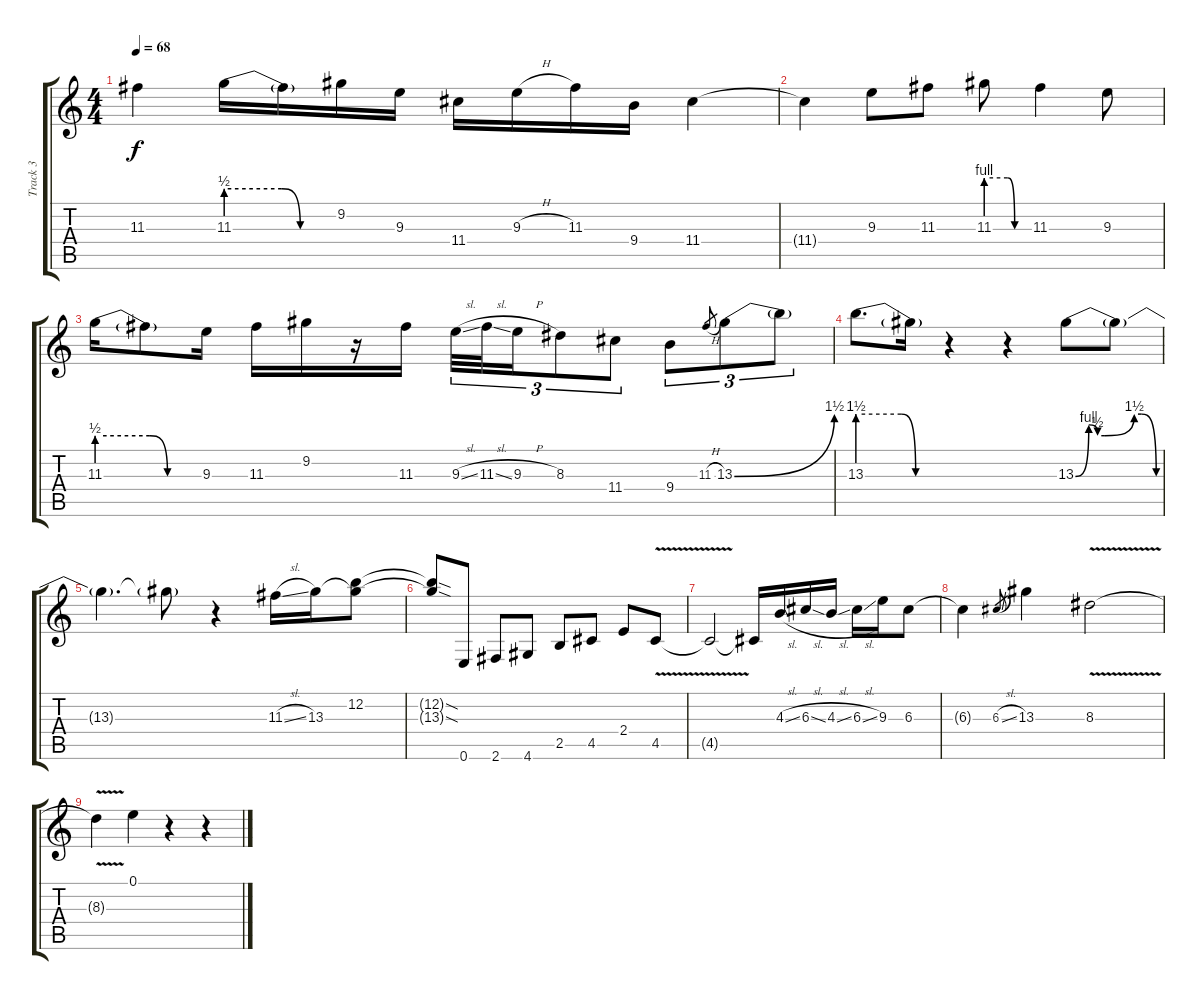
\track ("Track 3" "Track 3") {instrument distortionguitar}
\staff {score tabs}
\tuning (E4 B3 G3 D3 A2 E2) {hide}
\ts (4 4)
\tempo 68
\clef g2
\ks c
11.3{t}.4{dy f} 11.3{be (custom 0 2 30 2 40 0 60 0)}.16 11.3{t}.16 9.2.16 9.3.16 11.4.16 9.3{h}.16 11.3.16 9.4.16 11.4.4 |
11.4{t}.4 9.3.8 11.3.8 11.3{be (custom 0 4 30 4 40 0 60 0)}.8 11.3.4 9.3.8 |
11.3{be (custom 0 2 30 2 40 0 60 0)}.16 11.3{t}.8 9.3.16 11.3.16 9.2.16 r.16 11.3.16 9.3{sl}.32{tu (3 2)} 11.3{sl}.32{tu (3 2)} 9.3{h}.16{tu (3 2)} 8.3.8{tu (3 2)} 11.4.8{tu (3 2)} 9.4.8{tu (3 2)} 11.3{h}.8{gr} 13.3{be (bend 0 0 60 6)}.8{tu (3 2)} 13.3{t}.8{tu (3 2)} |
13.3{be (custom 0 6 30 6 40 0 60 0)}.8{d} 13.3{t}.16 r.4 r.4 13.3{be (custom 0 0 9 4 15 2 20 2 40 6 45 6 55 0 60 0)}.8 13.3{t}.8 |
13.3{t}.4{d} 13.3{t}.8 r.4 11.3{sl}.16 13.3.16 (12.2 13.3{t}).8 |
(12.2{sod t} 13.3{sod t}).8 0.6.8 2.6.8 4.6.8 2.5.8 4.5.8 2.4.8 4.5{v}.8 |
4.5{t}.2 4.5{t}.16 4.3{sl}.16 6.3{sl}.16 4.3{sl}.16 6.3{sl}.16 9.3.16 6.3.8 |
6.3{t}.4 6.3{sl}.8{gr} 13.3.4 8.3{v}.2 |
8.3{t}.4 0.1.4 r.4 r.4
